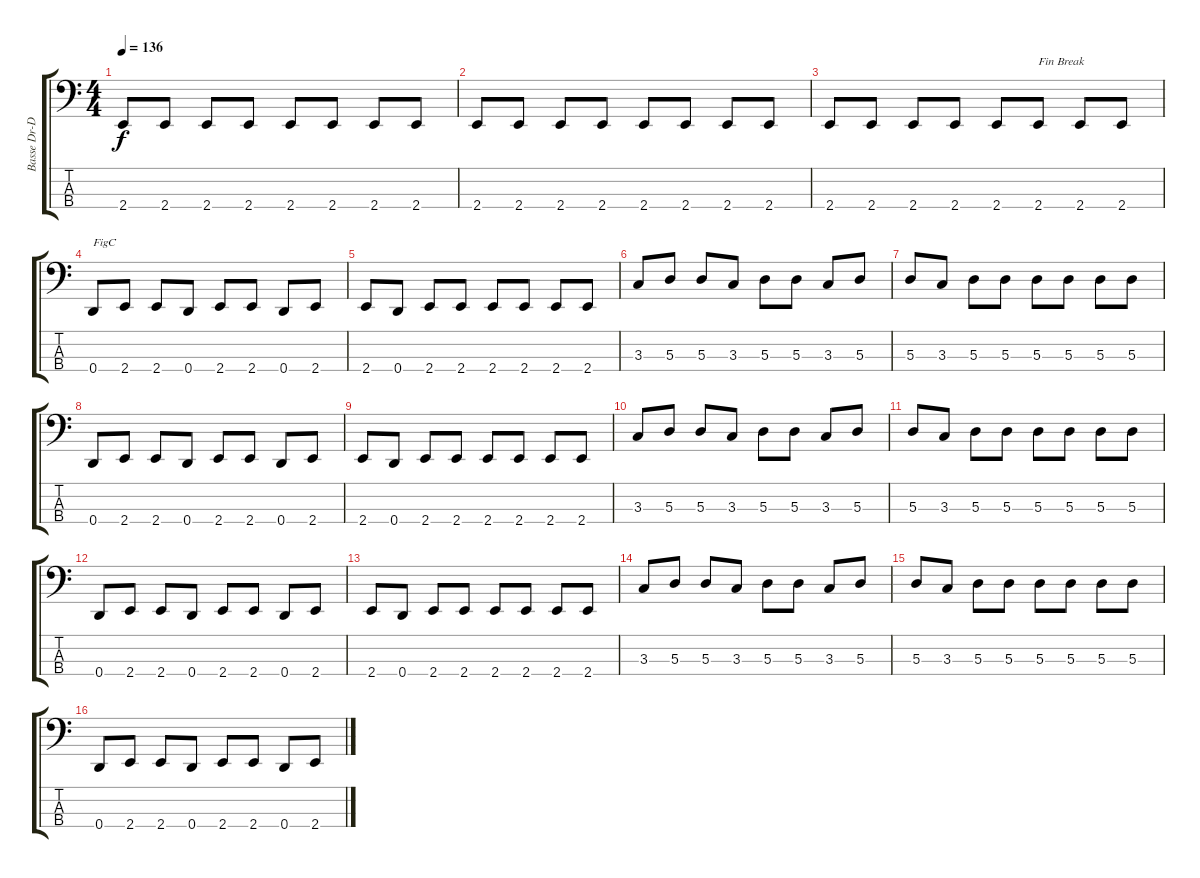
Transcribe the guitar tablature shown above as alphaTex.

\track ("Basse Dr-D" "Basse Dr-D") {instrument electricbasspick}
\staff {score tabs}
\tuning (G2 D2 A1 D1) {hide}
\ts (4 4)
\tempo 136
\clef f4
\ks c
2.4.8{dy f} 2.4.8 2.4.8 2.4.8 2.4.8 2.4.8 2.4.8 2.4.8 |
2.4.8 2.4.8 2.4.8 2.4.8 2.4.8 2.4.8 2.4.8 2.4.8 |
2.4.8 2.4.8 2.4.8 2.4.8 2.4.8 2.4.8{txt "Fin Break"} 2.4.8 2.4.8 |
0.4.8{txt "FigC"} 2.4.8 2.4.8 0.4.8 2.4.8 2.4.8 0.4.8 2.4.8 |
2.4.8 0.4.8 2.4.8 2.4.8 2.4.8 2.4.8 2.4.8 2.4.8 |
3.3.8 5.3.8 5.3.8 3.3.8 5.3.8 5.3.8 3.3.8 5.3.8 |
5.3.8 3.3.8 5.3.8 5.3.8 5.3.8 5.3.8 5.3.8 5.3.8 |
0.4.8 2.4.8 2.4.8 0.4.8 2.4.8 2.4.8 0.4.8 2.4.8 |
2.4.8 0.4.8 2.4.8 2.4.8 2.4.8 2.4.8 2.4.8 2.4.8 |
3.3.8 5.3.8 5.3.8 3.3.8 5.3.8 5.3.8 3.3.8 5.3.8 |
5.3.8 3.3.8 5.3.8 5.3.8 5.3.8 5.3.8 5.3.8 5.3.8 |
0.4.8 2.4.8 2.4.8 0.4.8 2.4.8 2.4.8 0.4.8 2.4.8 |
2.4.8 0.4.8 2.4.8 2.4.8 2.4.8 2.4.8 2.4.8 2.4.8 |
3.3.8 5.3.8 5.3.8 3.3.8 5.3.8 5.3.8 3.3.8 5.3.8 |
5.3.8 3.3.8 5.3.8 5.3.8 5.3.8 5.3.8 5.3.8 5.3.8 |
0.4.8 2.4.8 2.4.8 0.4.8 2.4.8 2.4.8 0.4.8 2.4.8
